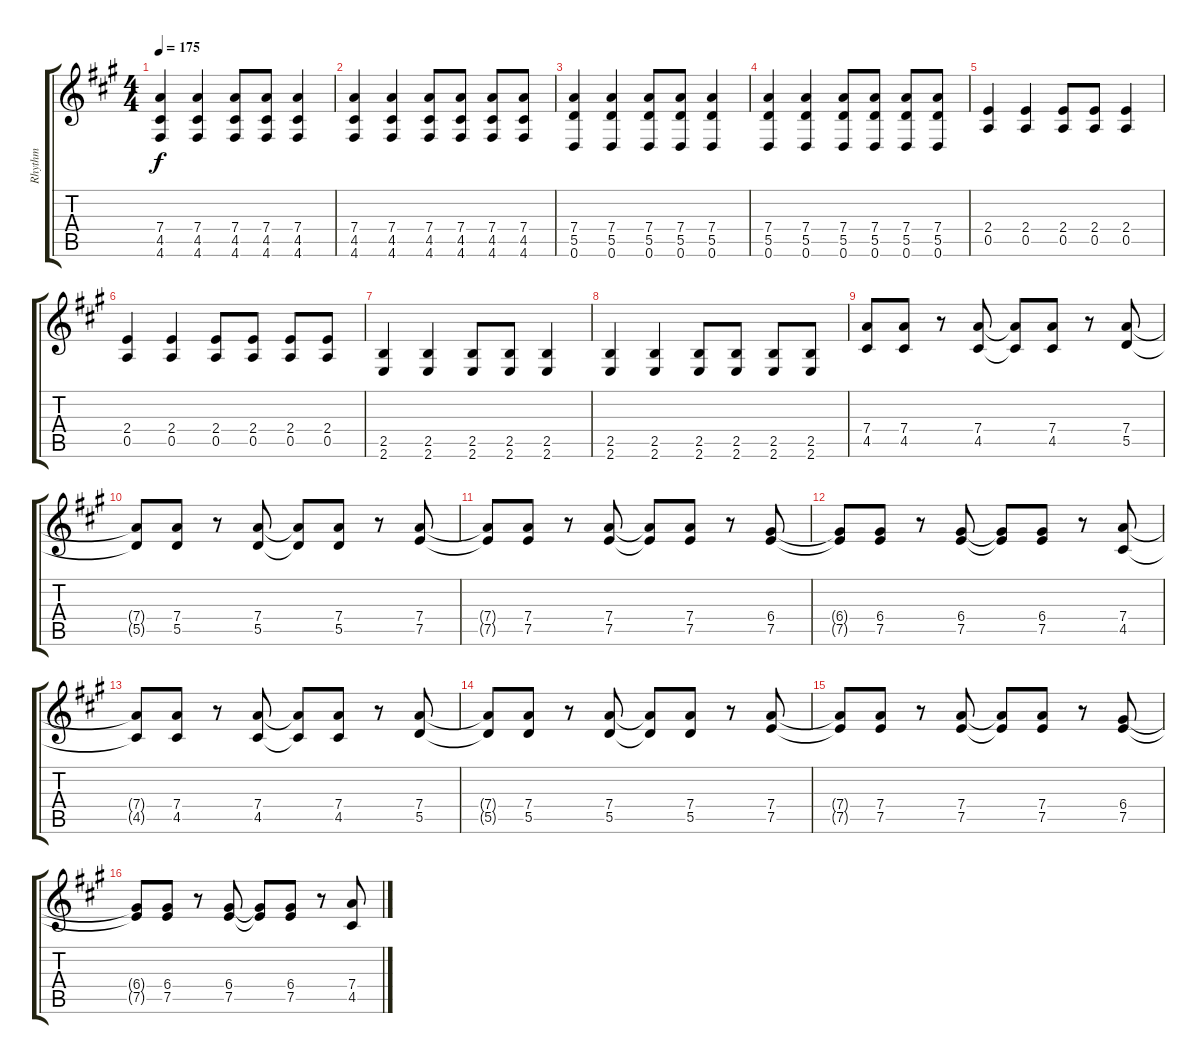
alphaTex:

\track ("Rhythm" "Rhythm") {instrument distortionguitar}
\staff {score tabs}
\tuning (E4 B3 G3 D3 A2 D2) {hide}
\ts (4 4)
\tempo 175
\clef g2
\ks f#minor
(7.4 4.5 4.6).4{dy f} (7.4 4.5 4.6).4 (7.4 4.5 4.6).8 (7.4 4.5 4.6).8 (7.4 4.5 4.6).4 |
(7.4 4.5 4.6).4 (7.4 4.5 4.6).4 (7.4 4.5 4.6).8 (7.4 4.5 4.6).8 (7.4 4.5 4.6).8 (7.4 4.5 4.6).8 |
(7.4 5.5 0.6).4 (7.4 5.5 0.6).4 (7.4 5.5 0.6).8 (7.4 5.5 0.6).8 (7.4 5.5 0.6).4 |
(7.4 5.5 0.6).4 (7.4 5.5 0.6).4 (7.4 5.5 0.6).8 (7.4 5.5 0.6).8 (7.4 5.5 0.6).8 (7.4 5.5 0.6).8 |
(2.4 0.5).4 (2.4 0.5).4 (2.4 0.5).8 (2.4 0.5).8 (2.4 0.5).4 |
(2.4 0.5).4 (2.4 0.5).4 (2.4 0.5).8 (2.4 0.5).8 (2.4 0.5).8 (2.4 0.5).8 |
(2.5 2.6).4 (2.5 2.6).4 (2.5 2.6).8 (2.5 2.6).8 (2.5 2.6).4 |
(2.5 2.6).4 (2.5 2.6).4 (2.5 2.6).8 (2.5 2.6).8 (2.5 2.6).8 (2.5 2.6).8 |
(7.4 4.5).8 (7.4 4.5).8 r.8 (7.4 4.5).8 (7.4{t} 4.5{t}).8 (7.4 4.5).8 r.8 (7.4 5.5).8 |
(7.4{t} 5.5{t}).8 (7.4 5.5).8 r.8 (7.4 5.5).8 (7.4{t} 5.5{t}).8 (7.4 5.5).8 r.8 (7.4 7.5).8 |
(7.4{t} 7.5{t}).8 (7.4 7.5).8 r.8 (7.4 7.5).8 (7.4{t} 7.5{t}).8 (7.4 7.5).8 r.8 (6.4 7.5).8 |
(6.4{t} 7.5{t}).8 (6.4 7.5).8 r.8 (6.4 7.5).8 (6.4{t} 7.5{t}).8 (6.4 7.5).8 r.8 (7.4 4.5).8 |
(7.4{t} 4.5{t}).8 (7.4 4.5).8 r.8 (7.4 4.5).8 (7.4{t} 4.5{t}).8 (7.4 4.5).8 r.8 (7.4 5.5).8 |
(7.4{t} 5.5{t}).8 (7.4 5.5).8 r.8 (7.4 5.5).8 (7.4{t} 5.5{t}).8 (7.4 5.5).8 r.8 (7.4 7.5).8 |
(7.4{t} 7.5{t}).8 (7.4 7.5).8 r.8 (7.4 7.5).8 (7.4{t} 7.5{t}).8 (7.4 7.5).8 r.8 (6.4 7.5).8 |
(6.4{t} 7.5{t}).8 (6.4 7.5).8 r.8 (6.4 7.5).8 (6.4{t} 7.5{t}).8 (6.4 7.5).8 r.8 (7.4 4.5).8
